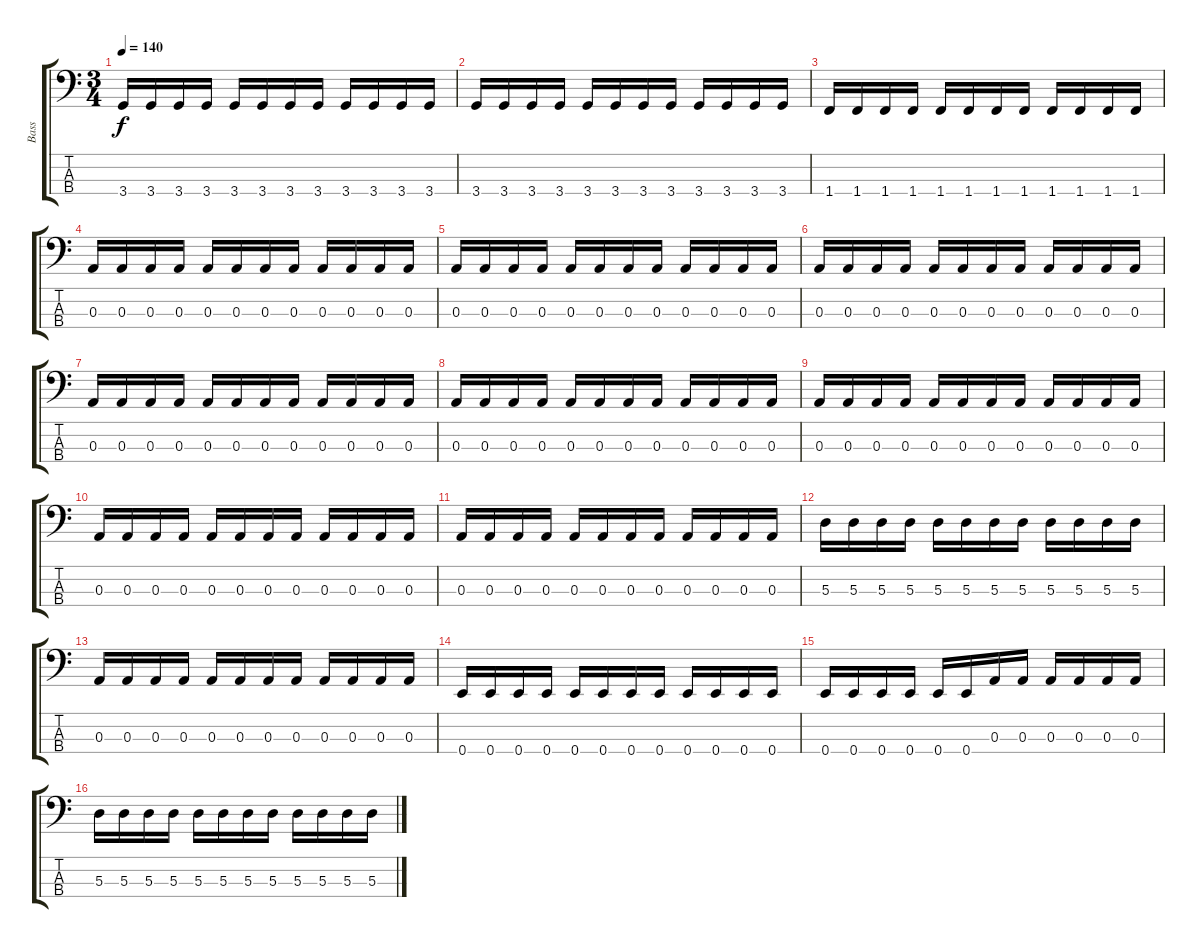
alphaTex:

\track ("Bass" "Bass") {instrument electricbassfinger}
\staff {score tabs}
\tuning (G2 D2 A1 E1) {hide}
\ts (3 4)
\tempo 140
\clef f4
\ks c
3.4.16{dy f} 3.4.16 3.4.16 3.4.16 3.4.16 3.4.16 3.4.16 3.4.16 3.4.16 3.4.16 3.4.16 3.4.16 |
3.4.16 3.4.16 3.4.16 3.4.16 3.4.16 3.4.16 3.4.16 3.4.16 3.4.16 3.4.16 3.4.16 3.4.16 |
1.4.16 1.4.16 1.4.16 1.4.16 1.4.16 1.4.16 1.4.16 1.4.16 1.4.16 1.4.16 1.4.16 1.4.16 |
0.3.16 0.3.16 0.3.16 0.3.16 0.3.16 0.3.16 0.3.16 0.3.16 0.3.16 0.3.16 0.3.16 0.3.16 |
0.3.16 0.3.16 0.3.16 0.3.16 0.3.16 0.3.16 0.3.16 0.3.16 0.3.16 0.3.16 0.3.16 0.3.16 |
0.3.16 0.3.16 0.3.16 0.3.16 0.3.16 0.3.16 0.3.16 0.3.16 0.3.16 0.3.16 0.3.16 0.3.16 |
0.3.16 0.3.16 0.3.16 0.3.16 0.3.16 0.3.16 0.3.16 0.3.16 0.3.16 0.3.16 0.3.16 0.3.16 |
0.3.16 0.3.16 0.3.16 0.3.16 0.3.16 0.3.16 0.3.16 0.3.16 0.3.16 0.3.16 0.3.16 0.3.16 |
0.3.16 0.3.16 0.3.16 0.3.16 0.3.16 0.3.16 0.3.16 0.3.16 0.3.16 0.3.16 0.3.16 0.3.16 |
0.3.16 0.3.16 0.3.16 0.3.16 0.3.16 0.3.16 0.3.16 0.3.16 0.3.16 0.3.16 0.3.16 0.3.16 |
0.3.16 0.3.16 0.3.16 0.3.16 0.3.16 0.3.16 0.3.16 0.3.16 0.3.16 0.3.16 0.3.16 0.3.16 |
5.3.16 5.3.16 5.3.16 5.3.16 5.3.16 5.3.16 5.3.16 5.3.16 5.3.16 5.3.16 5.3.16 5.3.16 |
0.3.16 0.3.16 0.3.16 0.3.16 0.3.16 0.3.16 0.3.16 0.3.16 0.3.16 0.3.16 0.3.16 0.3.16 |
0.4.16 0.4.16 0.4.16 0.4.16 0.4.16 0.4.16 0.4.16 0.4.16 0.4.16 0.4.16 0.4.16 0.4.16 |
0.4.16 0.4.16 0.4.16 0.4.16 0.4.16 0.4.16 0.3.16 0.3.16 0.3.16 0.3.16 0.3.16 0.3.16 |
5.3.16 5.3.16 5.3.16 5.3.16 5.3.16 5.3.16 5.3.16 5.3.16 5.3.16 5.3.16 5.3.16 5.3.16
